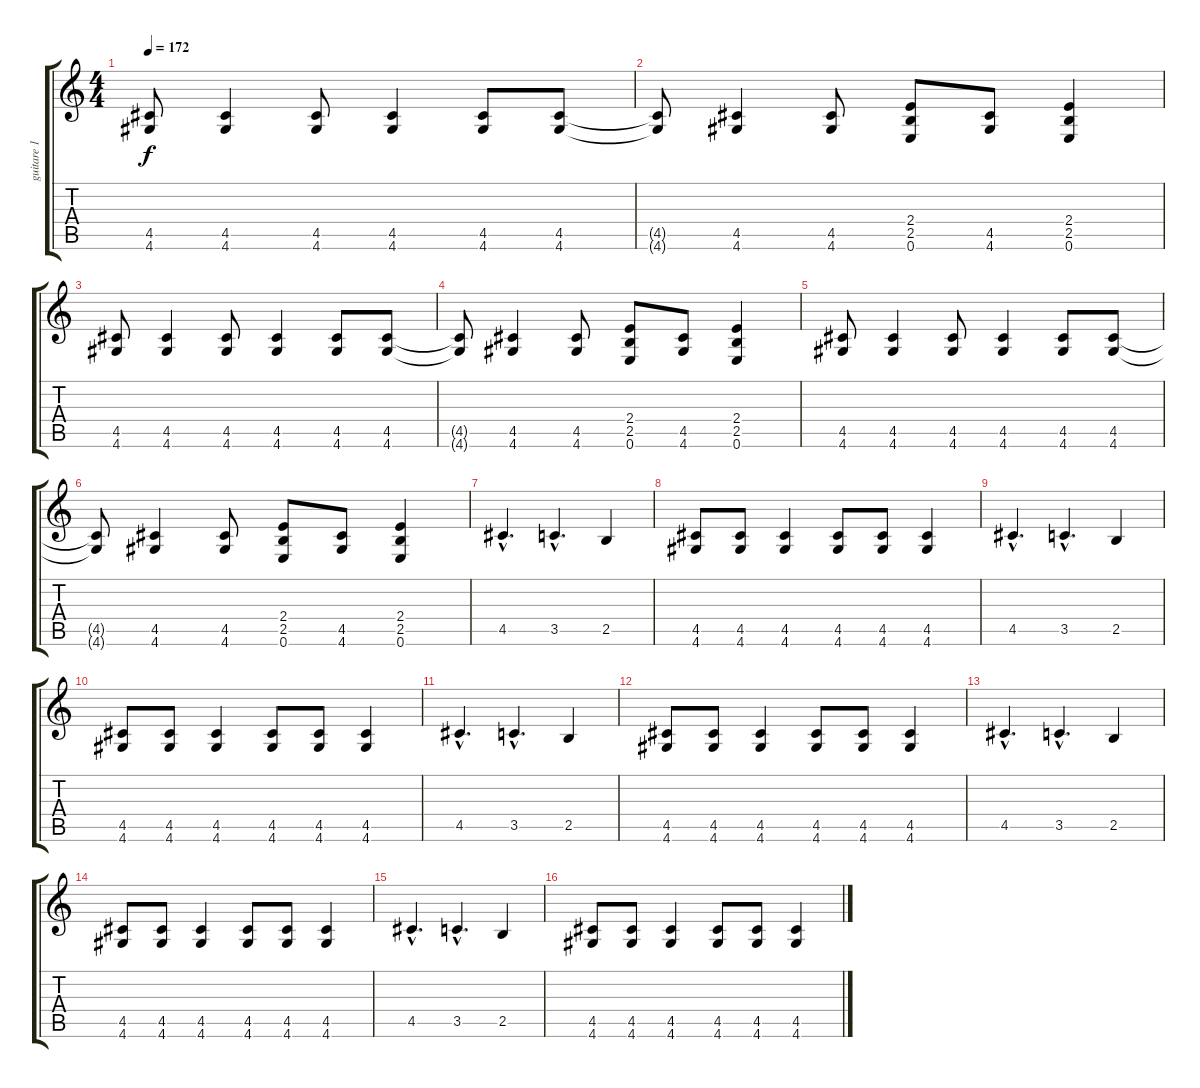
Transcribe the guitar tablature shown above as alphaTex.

\track ("guitare 1" "guitare 1") {instrument distortionguitar}
\staff {score tabs}
\tuning (E4 B3 G3 D3 A2 E2) {hide}
\ts (4 4)
\tempo 172
\clef g2
\ks c
(4.5 4.6).8{dy f} (4.5 4.6).4 (4.5 4.6).8 (4.5 4.6).4 (4.5 4.6).8 (4.5 4.6).8 |
(4.5{t} 4.6{t}).8 (4.5 4.6).4 (4.5 4.6).8 (2.4 2.5 0.6).8 (4.5 4.6).8 (2.4 2.5 0.6).4 |
(4.5 4.6).8 (4.5 4.6).4 (4.5 4.6).8 (4.5 4.6).4 (4.5 4.6).8 (4.5 4.6).8 |
(4.5{t} 4.6{t}).8 (4.5 4.6).4 (4.5 4.6).8 (2.4 2.5 0.6).8 (4.5 4.6).8 (2.4 2.5 0.6).4 |
(4.5 4.6).8 (4.5 4.6).4 (4.5 4.6).8 (4.5 4.6).4 (4.5 4.6).8 (4.5 4.6).8 |
(4.5{t} 4.6{t}).8 (4.5 4.6).4 (4.5 4.6).8 (2.4 2.5 0.6).8 (4.5 4.6).8 (2.4 2.5 0.6).4 |
4.5{hac}.4{d} 3.5{hac}.4{d} 2.5.4 |
(4.5 4.6).8 (4.5 4.6).8 (4.5 4.6).4 (4.5 4.6).8 (4.5 4.6).8 (4.5 4.6).4 |
4.5{hac}.4{d} 3.5{hac}.4{d} 2.5.4 |
(4.5 4.6).8 (4.5 4.6).8 (4.5 4.6).4 (4.5 4.6).8 (4.5 4.6).8 (4.5 4.6).4 |
4.5{hac}.4{d} 3.5{hac}.4{d} 2.5.4 |
(4.5 4.6).8 (4.5 4.6).8 (4.5 4.6).4 (4.5 4.6).8 (4.5 4.6).8 (4.5 4.6).4 |
4.5{hac}.4{d} 3.5{hac}.4{d} 2.5.4 |
(4.5 4.6).8 (4.5 4.6).8 (4.5 4.6).4 (4.5 4.6).8 (4.5 4.6).8 (4.5 4.6).4 |
4.5{hac}.4{d} 3.5{hac}.4{d} 2.5.4 |
(4.5 4.6).8 (4.5 4.6).8 (4.5 4.6).4 (4.5 4.6).8 (4.5 4.6).8 (4.5 4.6).4
